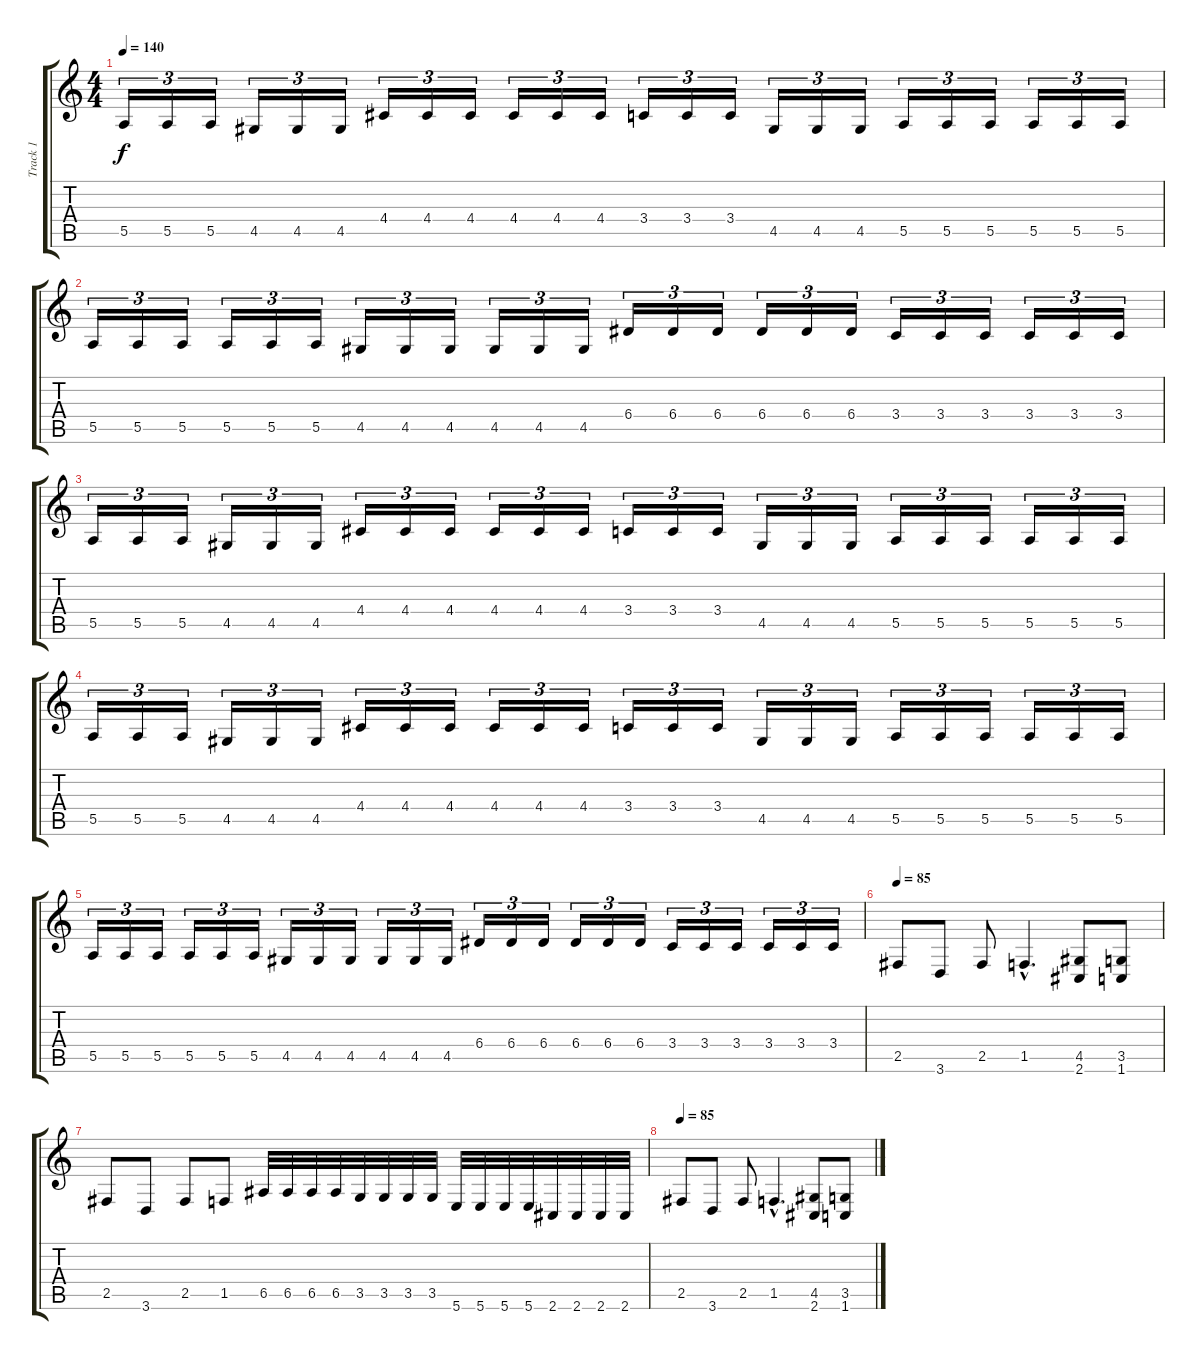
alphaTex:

\track ("Track 1" "Track 1") {instrument distortionguitar}
\staff {score tabs}
\tuning (B3 Gb3 D3 A2 E2 B1) {hide}
\ts (4 4)
\tempo 140
\clef g2
\ks c
5.5.16{tu (3 2) dy f} 5.5.16{tu (3 2)} 5.5.16{tu (3 2)} 4.5.16{tu (3 2)} 4.5.16{tu (3 2)} 4.5.16{tu (3 2)} 4.4.16{tu (3 2)} 4.4.16{tu (3 2)} 4.4.16{tu (3 2)} 4.4.16{tu (3 2)} 4.4.16{tu (3 2)} 4.4.16{tu (3 2)} 3.4.16{tu (3 2)} 3.4.16{tu (3 2)} 3.4.16{tu (3 2)} 4.5.16{tu (3 2)} 4.5.16{tu (3 2)} 4.5.16{tu (3 2)} 5.5.16{tu (3 2)} 5.5.16{tu (3 2)} 5.5.16{tu (3 2)} 5.5.16{tu (3 2)} 5.5.16{tu (3 2)} 5.5.16{tu (3 2)} |
5.5.16{tu (3 2)} 5.5.16{tu (3 2)} 5.5.16{tu (3 2)} 5.5.16{tu (3 2)} 5.5.16{tu (3 2)} 5.5.16{tu (3 2)} 4.5.16{tu (3 2)} 4.5.16{tu (3 2)} 4.5.16{tu (3 2)} 4.5.16{tu (3 2)} 4.5.16{tu (3 2)} 4.5.16{tu (3 2)} 6.4.16{tu (3 2)} 6.4.16{tu (3 2)} 6.4.16{tu (3 2)} 6.4.16{tu (3 2)} 6.4.16{tu (3 2)} 6.4.16{tu (3 2)} 3.4.16{tu (3 2)} 3.4.16{tu (3 2)} 3.4.16{tu (3 2)} 3.4.16{tu (3 2)} 3.4.16{tu (3 2)} 3.4.16{tu (3 2)} |
5.5.16{tu (3 2)} 5.5.16{tu (3 2)} 5.5.16{tu (3 2)} 4.5.16{tu (3 2)} 4.5.16{tu (3 2)} 4.5.16{tu (3 2)} 4.4.16{tu (3 2)} 4.4.16{tu (3 2)} 4.4.16{tu (3 2)} 4.4.16{tu (3 2)} 4.4.16{tu (3 2)} 4.4.16{tu (3 2)} 3.4.16{tu (3 2)} 3.4.16{tu (3 2)} 3.4.16{tu (3 2)} 4.5.16{tu (3 2)} 4.5.16{tu (3 2)} 4.5.16{tu (3 2)} 5.5.16{tu (3 2)} 5.5.16{tu (3 2)} 5.5.16{tu (3 2)} 5.5.16{tu (3 2)} 5.5.16{tu (3 2)} 5.5.16{tu (3 2)} |
5.5.16{tu (3 2)} 5.5.16{tu (3 2)} 5.5.16{tu (3 2)} 4.5.16{tu (3 2)} 4.5.16{tu (3 2)} 4.5.16{tu (3 2)} 4.4.16{tu (3 2)} 4.4.16{tu (3 2)} 4.4.16{tu (3 2)} 4.4.16{tu (3 2)} 4.4.16{tu (3 2)} 4.4.16{tu (3 2)} 3.4.16{tu (3 2)} 3.4.16{tu (3 2)} 3.4.16{tu (3 2)} 4.5.16{tu (3 2)} 4.5.16{tu (3 2)} 4.5.16{tu (3 2)} 5.5.16{tu (3 2)} 5.5.16{tu (3 2)} 5.5.16{tu (3 2)} 5.5.16{tu (3 2)} 5.5.16{tu (3 2)} 5.5.16{tu (3 2)} |
5.5.16{tu (3 2)} 5.5.16{tu (3 2)} 5.5.16{tu (3 2)} 5.5.16{tu (3 2)} 5.5.16{tu (3 2)} 5.5.16{tu (3 2)} 4.5.16{tu (3 2)} 4.5.16{tu (3 2)} 4.5.16{tu (3 2)} 4.5.16{tu (3 2)} 4.5.16{tu (3 2)} 4.5.16{tu (3 2)} 6.4.16{tu (3 2)} 6.4.16{tu (3 2)} 6.4.16{tu (3 2)} 6.4.16{tu (3 2)} 6.4.16{tu (3 2)} 6.4.16{tu (3 2)} 3.4.16{tu (3 2)} 3.4.16{tu (3 2)} 3.4.16{tu (3 2)} 3.4.16{tu (3 2)} 3.4.16{tu (3 2)} 3.4.16{tu (3 2)} |
\tempo 85
2.5.8 3.6.8 2.5.8 1.5{hac}.4{d} (4.5 2.6).8 (3.5 1.6).8 |
2.5.8 3.6.8 2.5.8 1.5.8 6.5.32 6.5.32 6.5.32 6.5.32 3.5.32 3.5.32 3.5.32 3.5.32 5.6.32 5.6.32 5.6.32 5.6.32 2.6.32 2.6.32 2.6.32 2.6.32 |
\tempo 85
2.5.8 3.6.8 2.5.8 1.5{hac}.4{d} (4.5 2.6).8 (3.5 1.6).8
